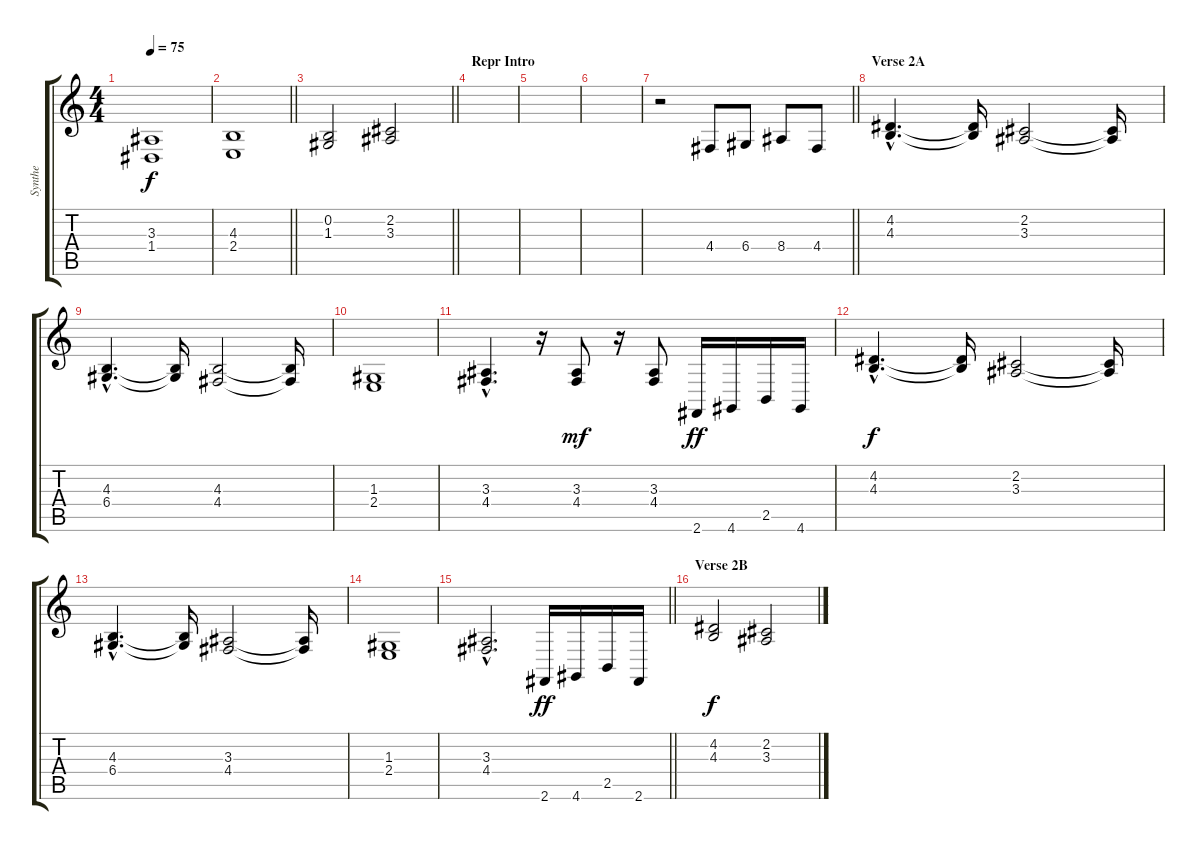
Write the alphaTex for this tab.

\track ("Synthe" "Synthe") {instrument drawbarorgan}
\staff {score tabs}
\tuning (E4 B3 G3 D3 A2 E2) {hide}
\ts (4 4)
\tempo 75
\clef g2
\ks c
(3.3 1.4).1{dy f} |
\barLineRight lightlight
(4.3 2.4).1 |
\barLineRight lightlight
(0.2 1.3).2 (2.2 3.3).2 |
\section ("" "Repr Intro")
|
|
|
\barLineRight lightlight
r.2 4.4.8 6.4.8 8.4.8 4.4.8 |
\section ("" "Verse 2A")
(4.2{hac} 4.3{hac}).4{d} (4.2{t} 4.3{t}).16 (2.2 3.3).2 (2.2{t} 3.3{t}).16 |
(4.3{hac} 6.4{hac}).4{d} (4.3{t} 6.4{t}).16 (4.3 4.4).2 (4.3{t} 4.4{t}).16 |
(1.3 2.4).1 |
(3.3{hac} 4.4{hac}).4{d} r.16 (3.3 4.4).8{dy mf} r.16 (3.3 4.4).8 2.6.16{dy ff} 4.6.16 2.5.16 4.6.16 |
(4.2{hac} 4.3{hac}).4{d dy f} (4.2{t} 4.3{t}).16 (2.2 3.3).2 (2.2{t} 3.3{t}).16 |
(4.3{hac} 6.4{hac}).4{d} (4.3{t} 6.4{t}).16 (3.3 4.4).2 (3.3{t} 4.4{t}).16 |
(1.3 2.4).1 |
\barLineRight lightlight
(3.3{hac} 4.4{hac}).2{d} 2.6.16{dy ff} 4.6.16 2.5.16 2.6.16 |
\section ("" "Verse 2B")
(4.2 4.3).2{dy f} (2.2 3.3).2
